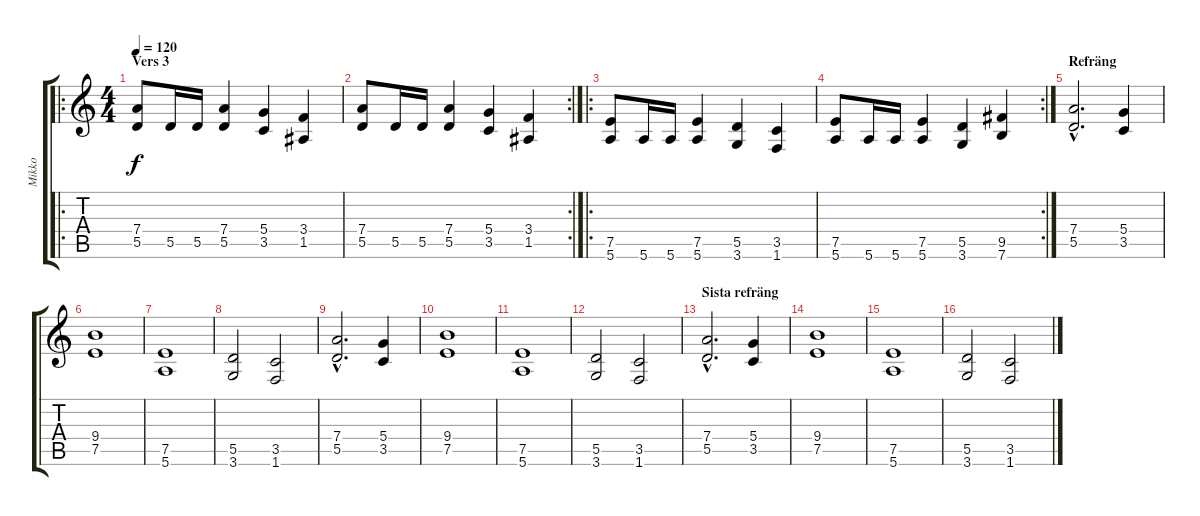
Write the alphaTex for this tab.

\track ("Mikko" "Mikko") {instrument distortionguitar}
\staff {score tabs}
\tuning (E4 B3 G3 D3 A2 E2) {hide}
\ro
\ts (4 4)
\section ("" "Vers 3")
\tempo 120
\clef g2
\ks c
(7.4 5.5).8{dy f} 5.5.16 5.5.16 (7.4 5.5).4 (5.4 3.5).4 (3.4 1.5).4 |
\rc 2
(7.4 5.5).8 5.5.16 5.5.16 (7.4 5.5).4 (5.4 3.5).4 (3.4 1.5).4 |
\ro
(7.5 5.6).8 5.6.16 5.6.16 (7.5 5.6).4 (5.5 3.6).4 (3.5 1.6).4 |
\rc 2
(7.5 5.6).8 5.6.16 5.6.16 (7.5 5.6).4 (5.5 3.6).4 (9.5 7.6).4 |
\section ("" "Refräng")
(7.4{hac} 5.5{hac}).2{d} (5.4 3.5).4 |
(9.4 7.5).1 |
(7.5 5.6).1 |
(5.5 3.6).2 (3.5 1.6).2 |
(7.4{hac} 5.5{hac}).2{d} (5.4 3.5).4 |
(9.4 7.5).1 |
(7.5 5.6).1 |
(5.5 3.6).2 (3.5 1.6).2 |
\section ("" "Sista refräng")
(7.4{hac} 5.5{hac}).2{d} (5.4 3.5).4 |
(9.4 7.5).1 |
(7.5 5.6).1 |
(5.5 3.6).2 (3.5 1.6).2
